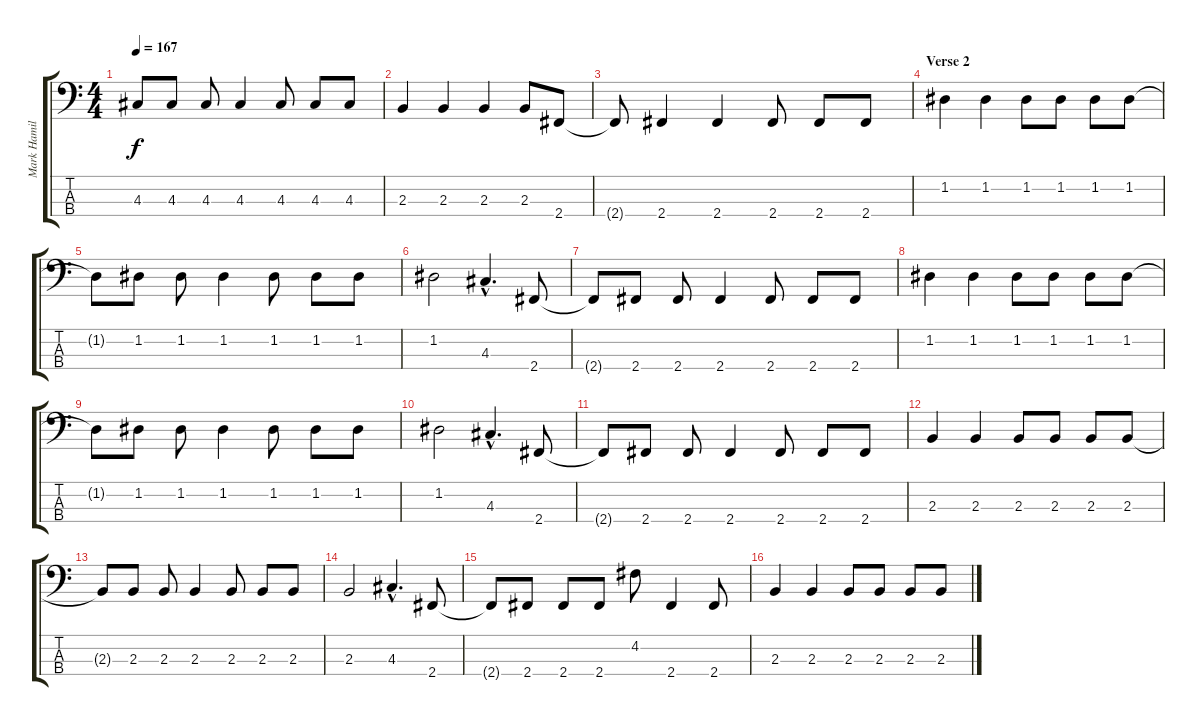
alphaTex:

\track ("Mark Hamilton" "Mark Hamil") {instrument electricbasspick}
\staff {score tabs}
\tuning (G2 D2 A1 E1) {hide}
\ts (4 4)
\tempo 167
\clef f4
\ks c
4.3{t}.8{dy f} 4.3.8 4.3.8 4.3.4 4.3.8 4.3.8 4.3.8 |
2.3.4 2.3.4 2.3.4 2.3.8 2.4.8 |
2.4{t}.8 2.4.4 2.4.4 2.4.8 2.4.8 2.4.8 |
\section ("" "Verse 2")
1.2.4 1.2.4 1.2.8 1.2.8 1.2.8 1.2.8 |
1.2{t}.8 1.2.8 1.2.8 1.2.4 1.2.8 1.2.8 1.2.8 |
1.2.2 4.3{hac}.4{d} 2.4.8 |
2.4{t}.8 2.4.8 2.4.8 2.4.4 2.4.8 2.4.8 2.4.8 |
1.2.4 1.2.4 1.2.8 1.2.8 1.2.8 1.2.8 |
1.2{t}.8 1.2.8 1.2.8 1.2.4 1.2.8 1.2.8 1.2.8 |
1.2.2 4.3{hac}.4{d} 2.4.8 |
2.4{t}.8 2.4.8 2.4.8 2.4.4 2.4.8 2.4.8 2.4.8 |
2.3.4 2.3.4 2.3.8 2.3.8 2.3.8 2.3.8 |
2.3{t}.8 2.3.8 2.3.8 2.3.4 2.3.8 2.3.8 2.3.8 |
2.3.2 4.3{hac}.4{d} 2.4.8 |
2.4{t}.8 2.4.8 2.4.8 2.4.8 4.2.8 2.4.4 2.4.8 |
2.3.4 2.3.4 2.3.8 2.3.8 2.3.8 2.3.8
